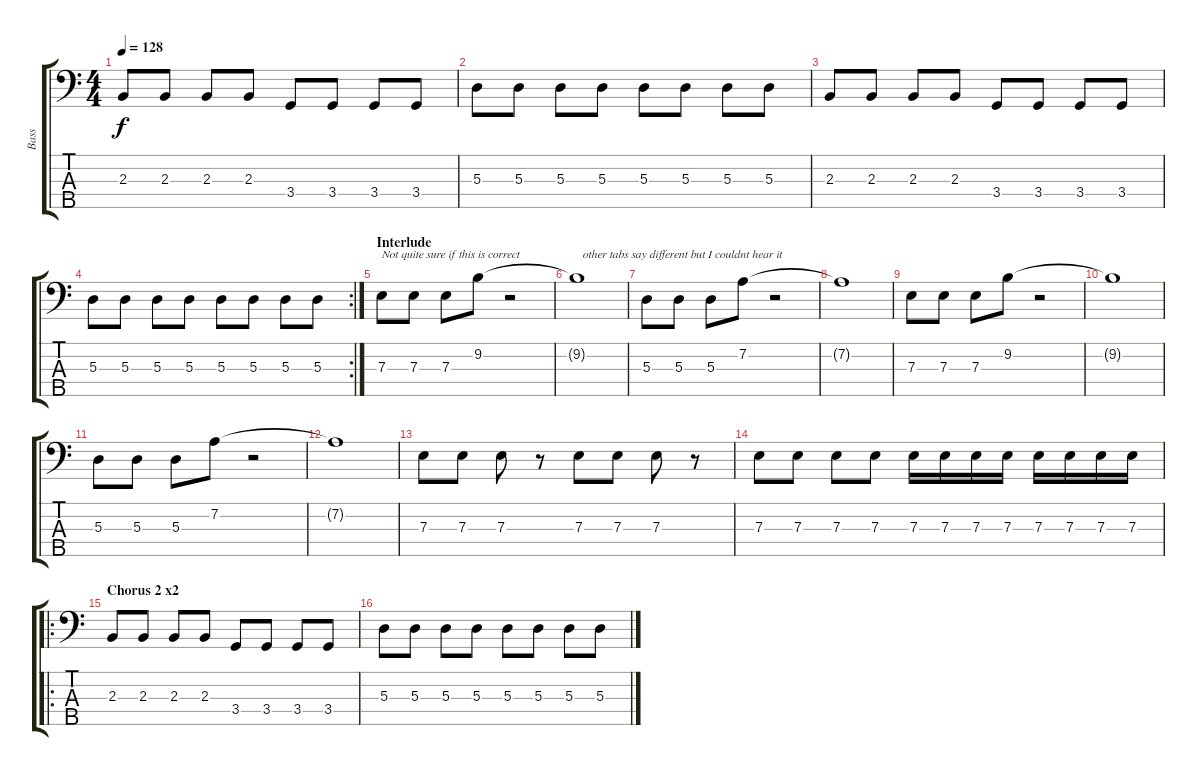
\track ("Bass" "Bass") {instrument electricbasspick}
\staff {score tabs}
\tuning (G2 D2 A1 E1 B0) {hide}
\ts (4 4)
\tempo 128
\clef f4
\ks c
2.3.8{dy f} 2.3.8 2.3.8 2.3.8 3.4.8 3.4.8 3.4.8 3.4.8 |
5.3.8 5.3.8 5.3.8 5.3.8 5.3.8 5.3.8 5.3.8 5.3.8 |
2.3.8 2.3.8 2.3.8 2.3.8 3.4.8 3.4.8 3.4.8 3.4.8 |
\rc 2
5.3.8 5.3.8 5.3.8 5.3.8 5.3.8 5.3.8 5.3.8 5.3.8 |
\section ("" "Interlude")
7.3.8{txt "Not quite sure if this is correct"} 7.3.8 7.3.8 9.2.8 r.2 |
9.2{t}.1{txt "  other tabs say different but I couldnt hear it"} |
5.3.8 5.3.8 5.3.8 7.2.8 r.2 |
7.2{t}.1 |
7.3.8 7.3.8 7.3.8 9.2.8 r.2 |
9.2{t}.1 |
5.3.8 5.3.8 5.3.8 7.2.8 r.2 |
7.2{t}.1 |
7.3.8 7.3.8 7.3.8 r.8 7.3.8 7.3.8 7.3.8 r.8 |
7.3.8 7.3.8 7.3.8 7.3.8 7.3.16 7.3.16 7.3.16 7.3.16 7.3.16 7.3.16 7.3.16 7.3.16 |
\ro
\section ("" "Chorus 2 x2")
2.3.8 2.3.8 2.3.8 2.3.8 3.4.8 3.4.8 3.4.8 3.4.8 |
5.3.8 5.3.8 5.3.8 5.3.8 5.3.8 5.3.8 5.3.8 5.3.8
